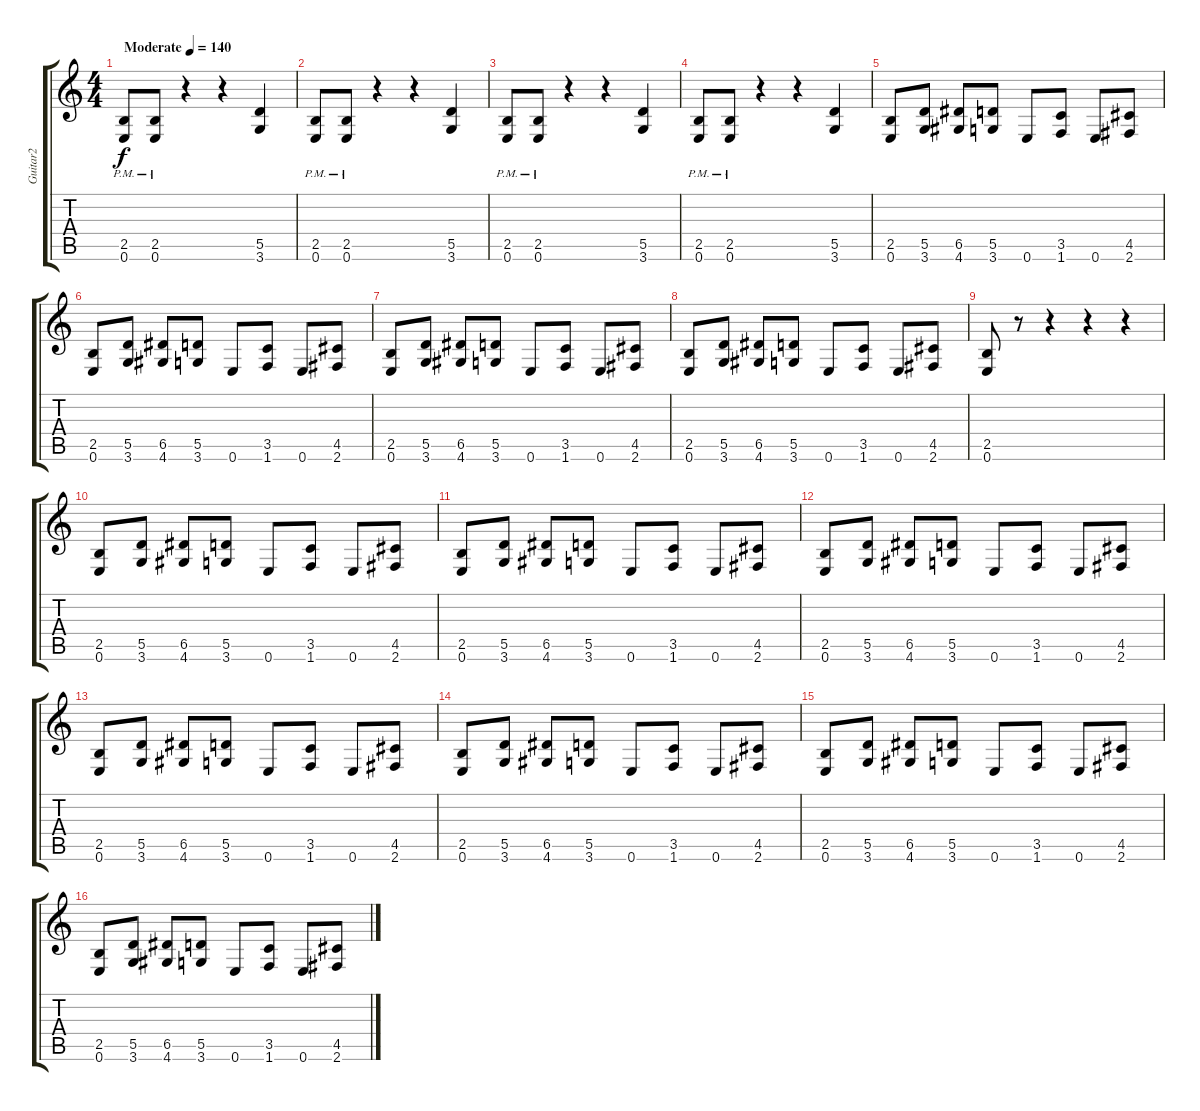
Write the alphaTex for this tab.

\track ("Guitar2" "Guitar2") {instrument overdrivenguitar}
\staff {score tabs}
\tuning (E4 B3 G3 D3 A2 E2) {hide}
\ts (4 4)
\tempo (140 "Moderate")
\clef g2
\ks c
(2.5{pm} 0.6{pm}).8{dy f instrument overdrivenguitar} (2.5{pm} 0.6{pm}).8 r.4 r.4 (5.5 3.6).4 |
(2.5{pm} 0.6{pm}).8 (2.5{pm} 0.6{pm}).8 r.4 r.4 (5.5 3.6).4 |
(2.5{pm} 0.6{pm}).8 (2.5{pm} 0.6{pm}).8 r.4 r.4 (5.5 3.6).4 |
(2.5{pm} 0.6{pm}).8 (2.5{pm} 0.6{pm}).8 r.4 r.4 (5.5 3.6).4 |
(2.5 0.6).8 (5.5 3.6).8 (6.5 4.6).8 (5.5 3.6).8 0.6.8 (3.5 1.6).8 0.6.8 (4.5 2.6).8 |
(2.5 0.6).8 (5.5 3.6).8 (6.5 4.6).8 (5.5 3.6).8 0.6.8 (3.5 1.6).8 0.6.8 (4.5 2.6).8 |
(2.5 0.6).8 (5.5 3.6).8 (6.5 4.6).8 (5.5 3.6).8 0.6.8 (3.5 1.6).8 0.6.8 (4.5 2.6).8 |
(2.5 0.6).8 (5.5 3.6).8 (6.5 4.6).8 (5.5 3.6).8 0.6.8 (3.5 1.6).8 0.6.8 (4.5 2.6).8 |
(2.5 0.6).8 r.8 r.4 r.4 r.4 |
(2.5 0.6).8 (5.5 3.6).8 (6.5 4.6).8 (5.5 3.6).8 0.6.8 (3.5 1.6).8 0.6.8 (4.5 2.6).8 |
(2.5 0.6).8 (5.5 3.6).8 (6.5 4.6).8 (5.5 3.6).8 0.6.8 (3.5 1.6).8 0.6.8 (4.5 2.6).8 |
(2.5 0.6).8 (5.5 3.6).8 (6.5 4.6).8 (5.5 3.6).8 0.6.8 (3.5 1.6).8 0.6.8 (4.5 2.6).8 |
(2.5 0.6).8 (5.5 3.6).8 (6.5 4.6).8 (5.5 3.6).8 0.6.8 (3.5 1.6).8 0.6.8 (4.5 2.6).8 |
(2.5 0.6).8 (5.5 3.6).8 (6.5 4.6).8 (5.5 3.6).8 0.6.8 (3.5 1.6).8 0.6.8 (4.5 2.6).8 |
(2.5 0.6).8 (5.5 3.6).8 (6.5 4.6).8 (5.5 3.6).8 0.6.8 (3.5 1.6).8 0.6.8 (4.5 2.6).8 |
(2.5 0.6).8 (5.5 3.6).8 (6.5 4.6).8 (5.5 3.6).8 0.6.8 (3.5 1.6).8 0.6.8 (4.5 2.6).8
